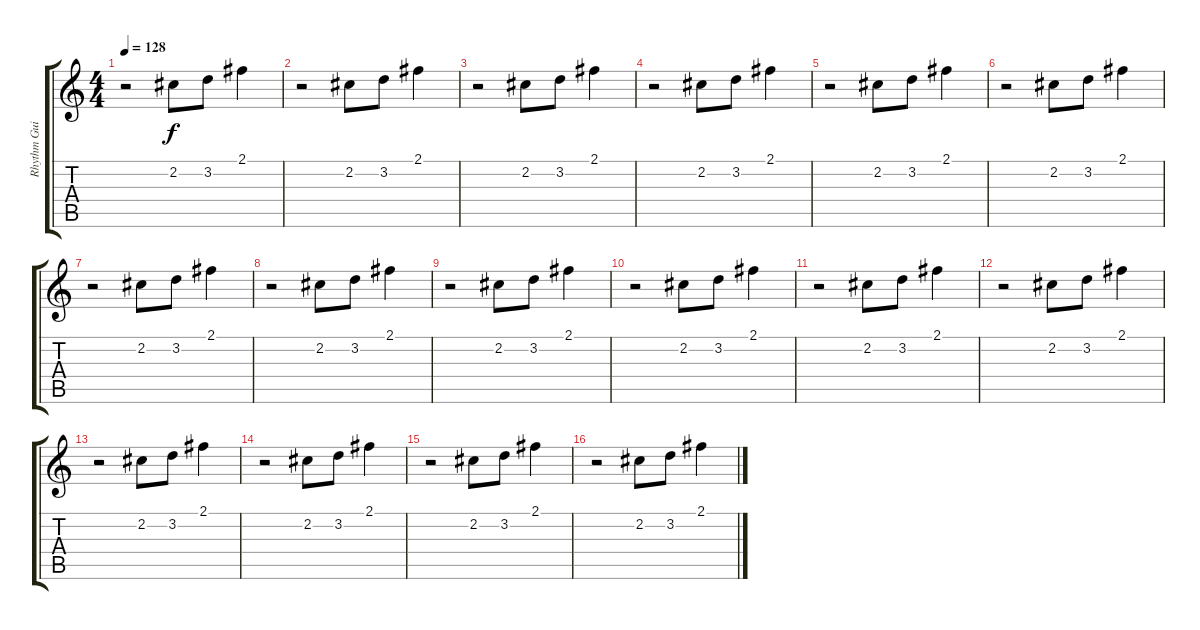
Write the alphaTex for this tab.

\track ("Rhythm Guitar 2" "Rhythm Gui") {instrument electricguitarmuted}
\staff {score tabs}
\tuning (E4 B3 G3 D3 A2 E2) {hide}
\ts (4 4)
\tempo 128
\clef g2
\ks c
r.2{dy f} 2.2.8 3.2.8 2.1.4 |
r.2 2.2.8 3.2.8 2.1.4 |
r.2 2.2.8 3.2.8 2.1.4 |
r.2 2.2.8 3.2.8 2.1.4 |
r.2 2.2.8 3.2.8 2.1.4 |
r.2 2.2.8 3.2.8 2.1.4 |
r.2 2.2.8 3.2.8 2.1.4 |
r.2 2.2.8 3.2.8 2.1.4 |
r.2 2.2.8 3.2.8 2.1.4 |
r.2 2.2.8 3.2.8 2.1.4 |
r.2 2.2.8 3.2.8 2.1.4 |
r.2 2.2.8 3.2.8 2.1.4 |
r.2 2.2.8 3.2.8 2.1.4 |
r.2 2.2.8 3.2.8 2.1.4 |
r.2 2.2.8 3.2.8 2.1.4 |
r.2 2.2.8 3.2.8 2.1.4
